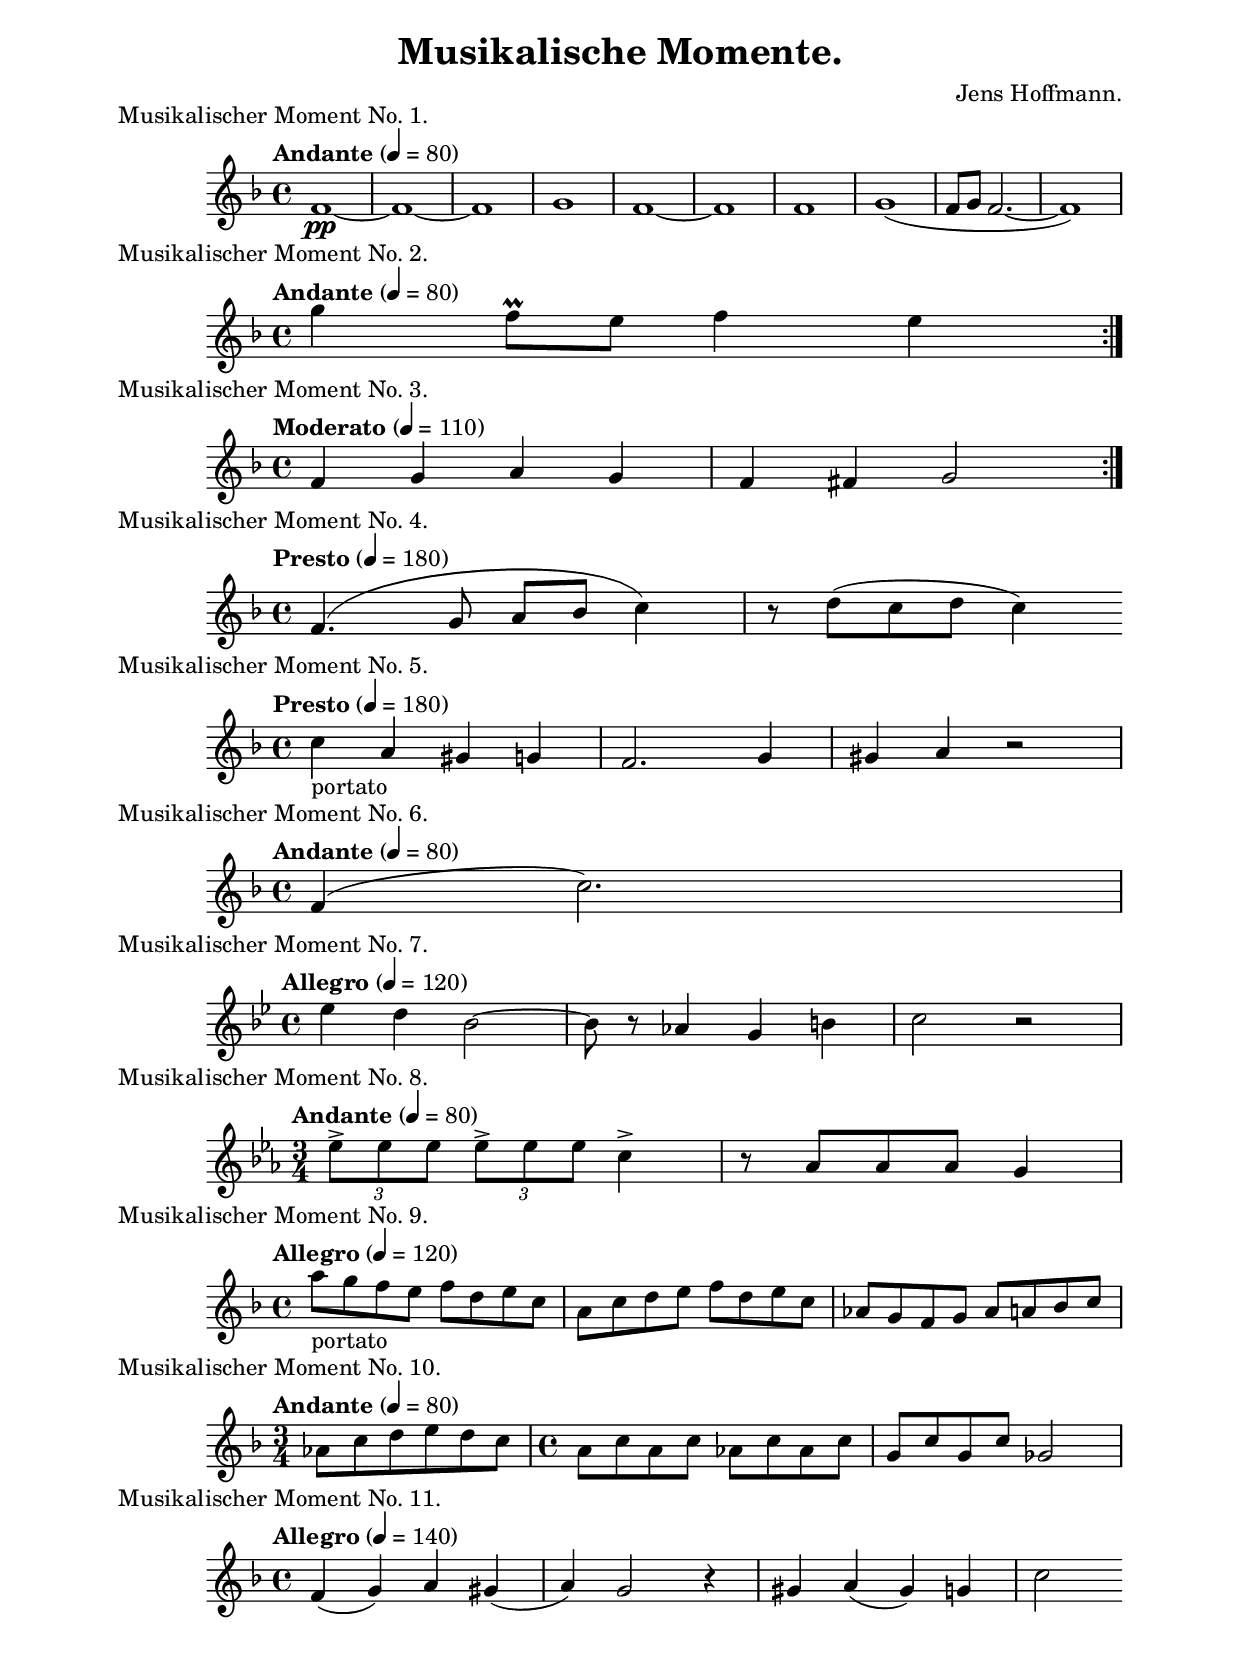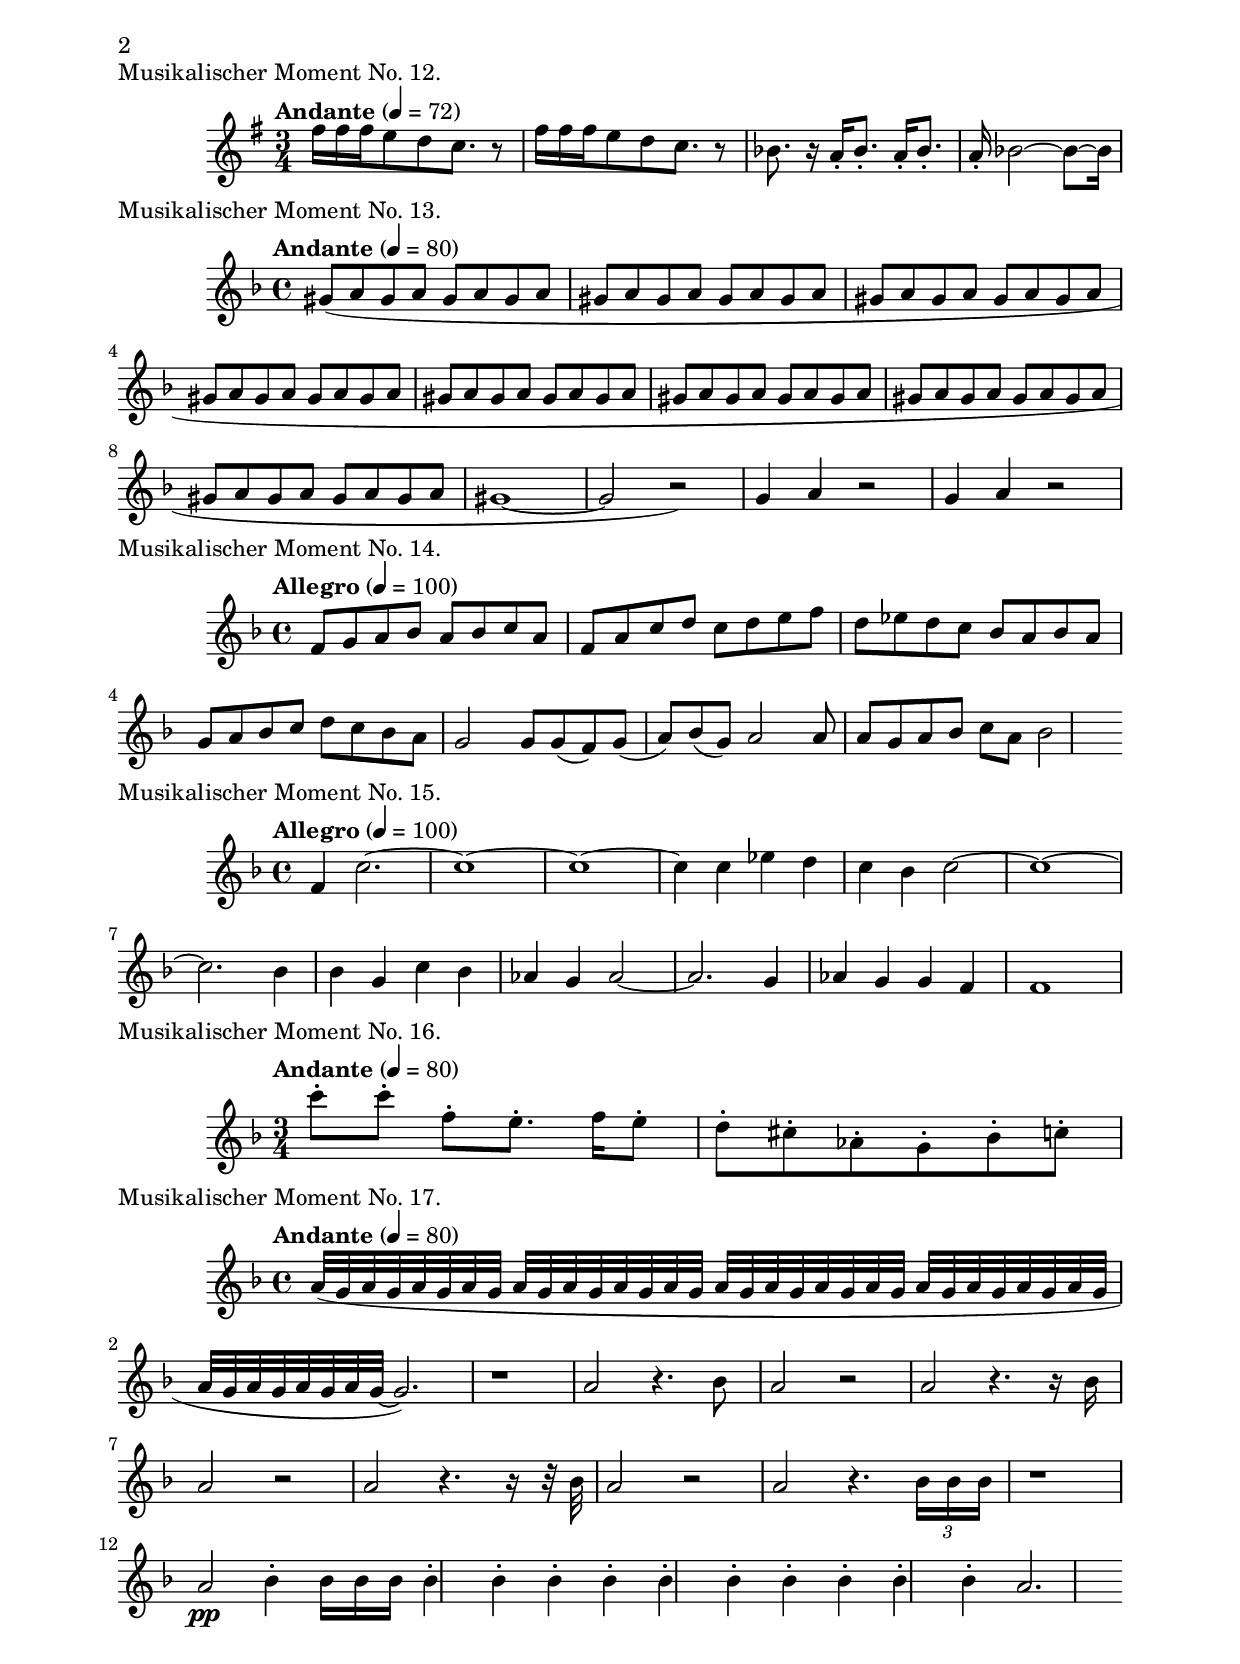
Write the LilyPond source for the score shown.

\version "2.18.2"

\include "articulate.ly"

\header {
    title = "Musikalische Momente."
    composer = "Jens Hoffmann."
}

\paper {
    top-margin = 2\cm
    left-margin = 2\cm
    right-margin = 2\cm
    between-system-space = 1.5\cm
    between-system-padding = #1
    ragged-bottom=##f
    ragged-last-bottom=##f
    ragged-right = ##f
}

\layout {
}

\book {
    \score {
        %(midi) \unfoldRepeats \articulate <<
        \new Staff \relative c'
        {
            \set Staff.midiInstrument = #"flute"
            \time 4/4
            \tempo "Andante" 4 = 80
            \key f \major
            f1\pp~f1~f1 g1 f1~f1
            f1 g1 (f8~g8~f2.~f1)
        }
        %(midi) >>
        \header {
            title = "foo"
            piece = "Musikalischer Moment No. 1."
            instrument = "Altblockflöte"
        }
        %(midi) \midi { }
        \layout { }
    }

    \score {
        %(midi) \unfoldRepeats \articulate <<
        \new Staff \relative c''' {
            \set Staff.midiInstrument = #"flute"
            \time 4/4
            \tempo "Andante" 4 = 80
            \key f \major
            \repeat volta 2 {g4 f8\prall e f4 e}
        }
        %(midi) >>

        \header {
            piece = "Musikalischer Moment No. 2."
        }
        %(midi) \midi { }
        \layout { }
    }


    \score {
        %(midi) \unfoldRepeats \articulate <<
        \new Staff \relative c' {
            \set Staff.midiInstrument = #"flute"
            \time 4/4
            \tempo "Moderato" 4 = 110
            \key f \major
            \repeat volta 2 {f4 g a g | f fis g2}
        }
        %(midi) >>

        \header{
            piece = "Musikalischer Moment No. 3."
        }
        %(midi) \midi { }
        \layout { }
    }

    \score {
        %(midi) \unfoldRepeats \articulate <<
        \new Staff \relative c' {
            \set Staff.midiInstrument = #"flute"
            \time 4/4
            \tempo "Presto" 4 = 180
            \key f \major
            f4. (g8 a bes c4) r8 d (c d c4)
        }
        %(midi) >>
        \header {
            piece = "Musikalischer Moment No. 4."
        }
        %(midi) \midi { }
        \layout { }
    }


    \score {
        %(midi) \unfoldRepeats \articulate <<
        \new Staff \relative c' {
            \set Staff.midiInstrument = #"flute"
            \time 4/4
            \tempo "Presto" 4 = 180
            \key f \major
            c'4_"portato" a gis g | f2. g4 gis a r2
        }
        %(midi) >>
        \header {
            piece = "Musikalischer Moment No. 5."
        }
        %(midi) \midi { }
        \layout { }
    }


    \score {
        %(midi) \unfoldRepeats \articulate <<
        \new Staff \relative c' {
            \set Staff.midiInstrument = #"flute"
            \time 4/4
            \tempo "Andante" 4 = 80
            \key f \major
            f4 (c'2.)
        }
        %(midi) >>
        \header {
            piece = "Musikalischer Moment No. 6."
        }
        %(midi) \midi { }
        \layout { }
    }


    \score {
        %(midi) \unfoldRepeats \articulate <<
        \new Staff \relative c'' {
            \set Staff.midiInstrument = #"flute"
            \time 4/4
            \tempo "Allegro" 4 = 120
            \key bes \major
            es4 d bes2~bes8 r8 as4 g b c2 r2
        }
        %(midi) >>
        \header {
            piece = "Musikalischer Moment No. 7."
        }
        %(midi) \midi { }
        \layout { }
    }


    \score {
        %(midi) \unfoldRepeats \articulate <<
        \new Staff \relative c'' {
            \set Staff.midiInstrument = #"flute"
            \time 3/4
            \tempo "Andante" 4 = 80
            \key c \minor
            \tuplet 3/2 {es8-> es es}
            \tuplet 3/2 {es-> es es}
            c4-> r8 as8 as as g4
        }
        %(midi) >>
        \header {
            piece = "Musikalischer Moment No. 8."
        }
        %(midi) \midi { }
        \layout { }
    }


    \score {
        %(midi) \unfoldRepeats \articulate <<
        \new Staff \relative c' {
            \set Staff.midiInstrument = #"flute"
            \time 4/4
            \tempo "Allegro" 4 = 120
            \key f \major
            a''8_"portato" g f e f d e c
            a c d e f d e c
            as g f g as a bes c
        }
        %(midi) >>
        \header {
            piece = "Musikalischer Moment No. 9."
        }
        %(midi) \midi { }
        \layout { }
    }


    \score {
        %(midi) \unfoldRepeats \articulate <<
        \new Staff \relative c' {
            \set Staff.midiInstrument = #"flute"
            \time 3/4
            \tempo "Andante" 4 = 80
            \key f \major
            as' c d e d c
            \time 4/4
            a c a c
            as c as c
            g c g c
            ges2
        }
        %(midi) >>
        \header {
            piece = "Musikalischer Moment No. 10."
        }
        %(midi) \midi { }
        \layout { }
    }


    \score {
        %(midi) \unfoldRepeats \articulate <<
        \new Staff \relative c' {
            \set Staff.midiInstrument = #"flute"
            \time 4/4
            \tempo "Allegro" 4 = 140
            \key f \major
            f4 (g) a gis (a) g2 r4
            gis4 a (gis) g c2
        }
        %(midi) >>
        \header {
            piece = "Musikalischer Moment No. 11."
        }
        %(midi) \midi { }
        \layout { }
    }


    \score {
        %(midi) \unfoldRepeats \articulate <<
        \new Staff \relative c' {
            \set Staff.midiInstrument = #"flute"
            \time 3/4
            \tempo "Andante" 4 = 72
            \key g \major
            fis'16 fis fis e8 d c8. r8
            fis16 fis fis e8 d c8. r8
            bes8. r16
            a16\staccato bes8.\staccato
            a16\staccato bes8.\staccato
            a16\staccato bes2~bes8~bes16
        }
        %(midi) >>
        \header {
            piece = "Musikalischer Moment No. 12."
        }
        %(midi) \midi { }
        \layout { }
    }


    \score {
        %(midi) \unfoldRepeats \articulate <<
        \new Staff \relative c'' {
            \set Staff.midiInstrument = #"flute"
            \time 4/4
            \tempo "Andante" 4 = 80
            \key f \major
            gis8 (
                a gis a | gis a gis a | gis a gis a | gis a gis a
                gis a gis a | gis a gis a | gis a gis a | gis a gis a
                gis a gis a | gis a gis a | gis a gis a | gis a gis a
                gis a gis a | gis a gis a | gis a gis a | gis a gis a
                gis1~gis2 r2
            )
            g4 a r2
            g4 a r2
        }
        %(midi) >>
        \header {
            piece = "Musikalischer Moment No. 13."
        }
        %(midi) \midi { }
        \layout { }
    }


    \score {
        %(midi) \unfoldRepeats \articulate <<
        \new Staff \relative c' {
            \set Staff.midiInstrument = #"flute"
            \time 4/4
            \tempo "Allegro" 4 = 100
            \key f \major
            f8 g a bes a bes c a f a c d c d e f
            d es d c bes a bes a g a bes c d c bes a g2 g8 g (f) g (a) bes (g) a2
            a8 a g a bes c a bes2
        }
        %(midi) >>
        \header {
            piece = "Musikalischer Moment No. 14."
        }
        %(midi) \midi { }
        \layout { }
    }

    \score {
        %(midi) \unfoldRepeats \articulate <<
        \new Staff \relative c' {
            \set Staff.midiInstrument = #"flute"
            \time 4/4
            \tempo "Allegro" 4 = 100
            \key f \major
            f4 c'2.~c1~c~c4 c es d c bes c2~c1~c2.
            bes4 bes g c bes as g as2~as2.
            g4 as g g f f1
        }
        %(midi) >>
        \header {
            piece = "Musikalischer Moment No. 15."
        }
        %(midi) \midi { }
        \layout { }
    }

    \score {
        %(midi) \unfoldRepeats \articulate <<
        \new Staff \relative c' {
            \set Staff.midiInstrument = #"flute"
            \time 3/4
            \tempo "Andante" 4 = 80
            \key f \major
            c''8\staccato c\staccato f,\staccato e8.\staccato f16 e8\staccato
            d8\staccato cis\staccato as\staccato g\staccato bes\staccato c\staccato
        }
        %(midi) >>
        \header {
            piece = "Musikalischer Moment No. 16."
        }
        %(midi) \midi { }
        \layout { }
    }

    \score {
        %(midi) \unfoldRepeats \articulate <<
        \new Staff \relative c' {
            \set Staff.midiInstrument = #"flute"
            \time 4/4
            \tempo "Andante" 4 = 80
            \key f \major
            a'32 (g a g a g a g a g
            a32 (g a g a g a g a g
            a32 (g a g a g a g a g
            a32 (g a g a g a g a g~g2.)
            r1
            a2 r4. bes8 a2 r2
            a2 r4.~r16 bes16 a2 r2
            a2 r4.~r16~r32 bes32 a2 r2
            a2 r4. \tuplet 3/2 {bes16 bes16 bes16} r1
            a2\pp bes4\staccato bes16 bes bes bes4\staccato
            bes4\staccato bes4\staccato bes4\staccato bes4\staccato
            bes4\staccato bes4\staccato bes4\staccato bes4\staccato
            bes4\staccato a2.
        }
        %(midi) >>
        \header {
            piece = "Musikalischer Moment No. 17."
        }
        %(midi) \midi { }
        \layout { }
    }
}

